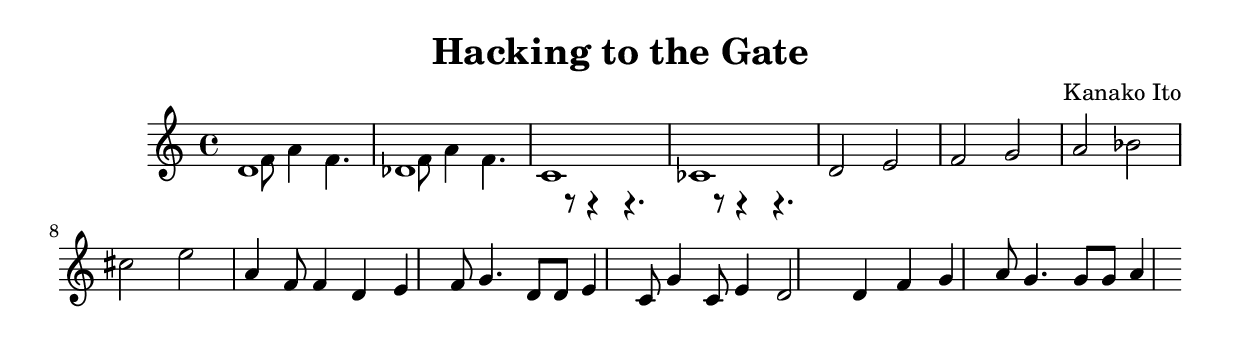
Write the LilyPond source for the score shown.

\version "2.18.2"
\language "english"

\header {
  title = "Hacking to the Gate"
  composer = "Kanako Ito"
}

intro = \relative d' { << { \voiceOne | d1 | df | c | cf | }
                          \new Voice
                          { \voiceTwo
                            | \skip4 f8 a4 f4. |
                            | \skip4 f8 a4 f4. |
                            | \skip4 r8 r4 r4. |  % TODO
                            | \skip4 r8 r4 r4. |  % TODO
                          }
                        >>
                       \oneVoice
                       | d2 e f g a bf cs e |
                     }

suujuuokumono = \relative a' { | a4 f8 f4 d4 | e4 f8 g4. }
kodounokazusae = \relative d' { d8 d | e4 c8 g'4 c,8 e4 | d2 }
anataniwa = \relative d' { d4 f | g a8 g4. }
matatakiteidono = \relative g' { g8 g a4 }  % TODO

\score {
  \new Staff <<
    {
      \clef treble
      \key a \minor
      \time 4/4
      \intro
      \suujuuokumono \kodounokazusae
      \anataniwa \matatakiteidono
    }
  >>
}
